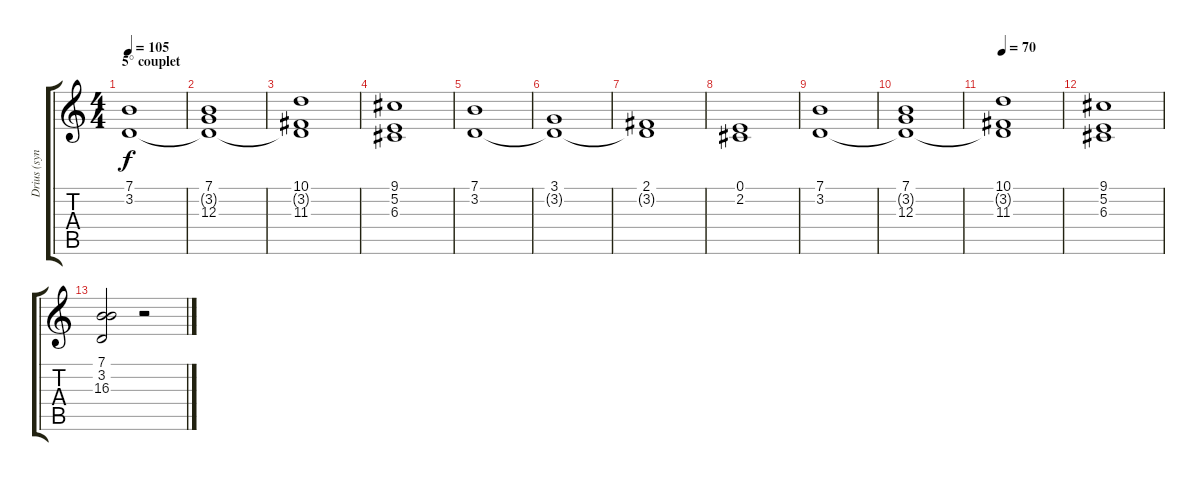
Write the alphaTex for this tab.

\track ("Drius (synthé)" "Drius (syn") {instrument stringensemble2}
\staff {score tabs}
\tuning (E4 B3 G3 D3 A2 E2) {hide}
\ts (4 4)
\section ("" "5° couplet")
\tempo 105
\clef g2
\ks c
(7.1 3.2).1{dy f} |
(7.1 3.2{t} 12.3).1 |
(10.1 3.2{t} 11.3).1 |
(9.1 5.2 6.3).1 |
(7.1 3.2).1 |
(3.1 3.2{t}).1 |
(2.1 3.2{t}).1 |
(0.1 2.2).1 |
(7.1 3.2).1 |
(7.1 3.2{t} 12.3).1 |
\tempo 70
(10.1 3.2{t} 11.3).1 |
(9.1 5.2 6.3).1 |
(7.1 3.2 16.3).2 r.2
